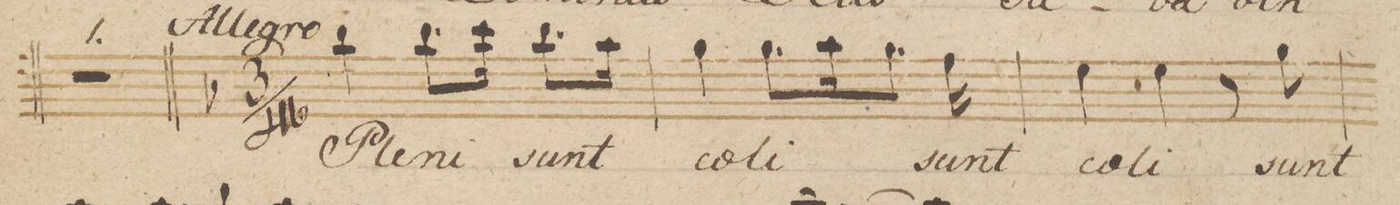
**kern	**text	**dynam
*I"Alto.	*	*
*clefC3	*	*
*k[b-]	*	*
*met(c)	*	*
*M4/4	*	*
1r	.	.
=13||	=13||	=13||
*M3/4	*	*
*k[b-]	*	*
4cc\	Ple-	.
8.cc\L	-ni	.
16dd\Jk	.	.
8.cc\L	sunt	.
16b-\Jk	.	.
=14	=14	=14
4a\	coe-	.
8.a\L	-li	.
16b-\K	.	.
8.a\J	.	.
16g\	sunt	.
=15	=15	=15
4f\	coe-	.
4f\	-li	.
8r	.	.
8a\	sunt	.
=16	=16	=16
*-	*-	*-
